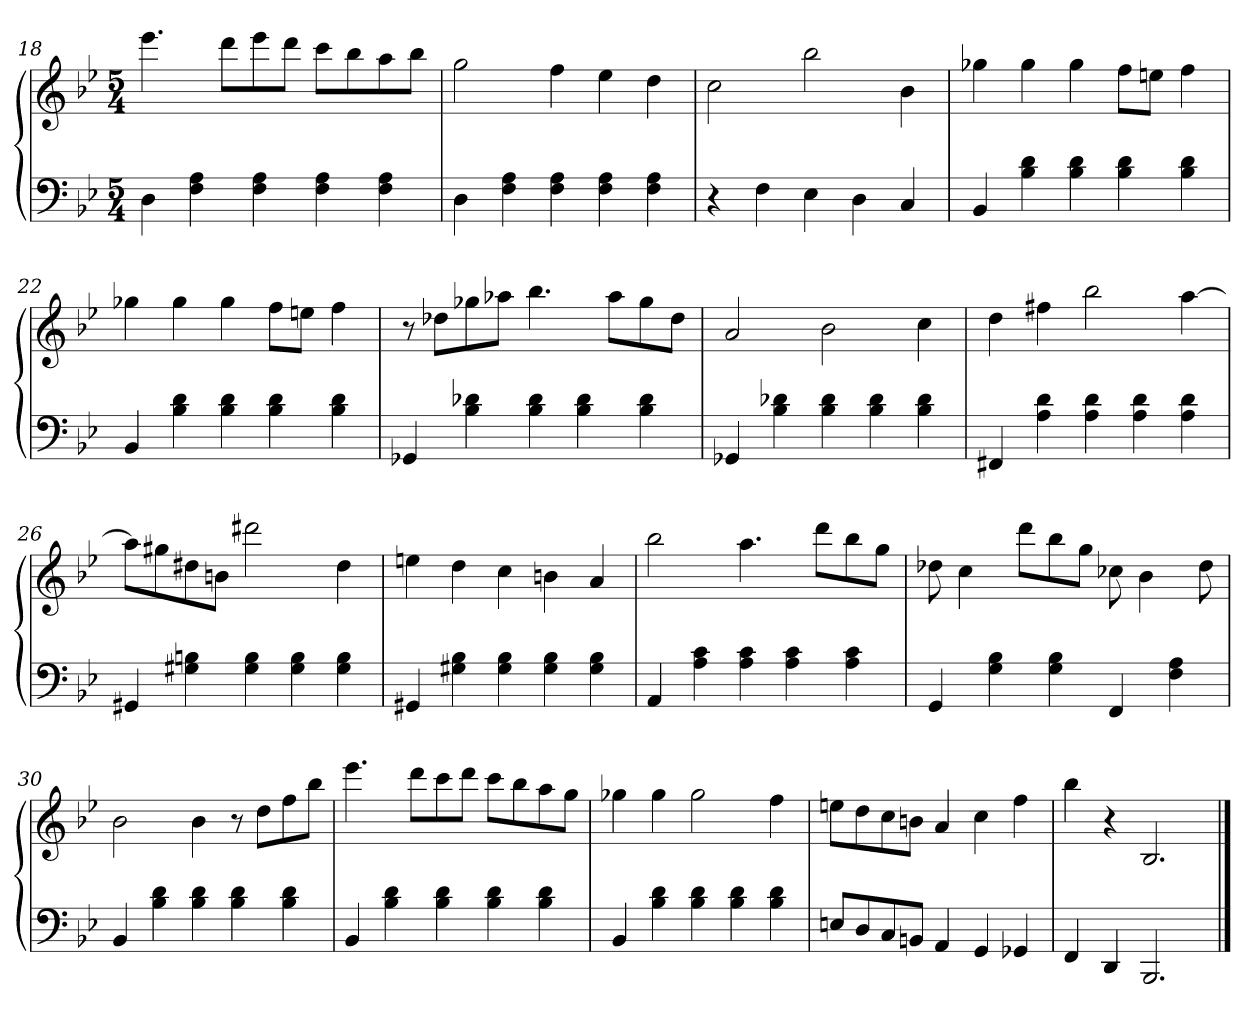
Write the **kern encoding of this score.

**kern	**kern
*part1	*part1
*staff2	*staff1
*clefF4	*clefG2
*k[b-e-]	*k[b-e-]
*B-:	*B-:
*M5/4	*M5/4
=18	=18
4D\	4.eee-\
4F\ 4A\	.
.	8ddd\L
4F\ 4A\	8eee-\
.	8ddd\J
4F\ 4A\	8ccc\L
.	8bb-\
4F\ 4A\	8aa\
.	8bb-\J
=19	=19
4D\	2gg\
4F\ 4A\	.
4F\ 4A\	4ff\
4F\ 4A\	4ee-\
4F\ 4A\	4dd\
=20	=20
4r	2cc\
4F\	.
4E-\	2bb-\
4D\	.
4C/	4b-\
=21	=21
4BB-/	4gg-X\
4B-\ 4d\	4gg-\
4B-\ 4d\	4gg-\
4B-\ 4d\	8ff\L
.	8een\J
4B-\ 4d\	4ff\
=22	=22
4BB-/	4gg-X\
4B-\ 4d\	4gg-\
4B-\ 4d\	4gg-\
4B-\ 4d\	8ff\L
.	8een\J
4B-\ 4d\	4ff\
=23	=23
4GG-X/	8r
.	8dd-X\L
4B-\ 4d-X\	8gg-X\
.	8aa-X\J
4B-\ 4d-\	4.bb-\
4B-\ 4d-\	.
.	8aa-\L
4B-\ 4d-\	8gg-\
.	8dd-\J
=24	=24
4GG-X/	2a/
4B-\ 4d-X\	.
4B-\ 4d-\	2b-\
4B-\ 4d-\	.
4B-\ 4d-\	4cc\
=25	=25
4FF#X/	4dd\
4A\ 4d\	4ff#X\
4A\ 4d\	2bb-\
4A\ 4d\	.
4A\ 4d\	[4aa\
=26	=26
4GG#X/	8aa\L]
.	8gg#X\
4G#X\ 4Bn\	8dd#X\
.	8bn\J
4G#\ 4B\	2ddd#X\
4G#\ 4B\	.
4G#\ 4B\	4dd#\
=27	=27
4GG#X/	4een\
4G#X\ 4B-\	4dd\
4G#\ 4B-\	4cc\
4G#\ 4B-\	4bn\
4G#\ 4B-\	4a/
=28	=28
4AA/	2bb-\
4A\ 4c\	.
4A\ 4c\	4.aa\
4A\ 4c\	.
.	8ddd\L
4A\ 4c\	8bb-\
.	8gg\J
=29	=29
4GG/	8dd-X\
.	4cc\
4G\ 4B-\	.
.	8ddd\L
4G\ 4B-\	8bb-\
.	8gg\J
4FF/	8cc-X\
.	4b-\
4F\ 4A\	.
.	8dd-\
=30	=30
4BB-/	2b-\
4B-\ 4d\	.
4B-\ 4d\	4b-\
4B-\ 4d\	8r
.	8dd\L
4B-\ 4d\	8ff\
.	8bb-\J
=31	=31
4BB-/	4.eee-\
4B-\ 4d\	.
.	8ddd\L
4B-\ 4d\	8ccc\
.	8ddd\J
4B-\ 4d\	8ccc\L
.	8bb-\
4B-\ 4d\	8aa\
.	8gg\J
=32	=32
4BB-/	4gg-X\
4B-\ 4d\	4gg-\
4B-\ 4d\	2gg-\
4B-\ 4d\	.
4B-\ 4d\	4ff\
=33	=33
8En/L	8een\L
8D/	8dd\
8C/	8cc\
8BBn/J	8bn\J
4AA/	4a/
4GG/	4cc\
4GG-X/	4ff\
=34	=34
4FF/	4bb-\
4DD/	4r
2.BBB-/	2.B-/
==	==
*-	*-
